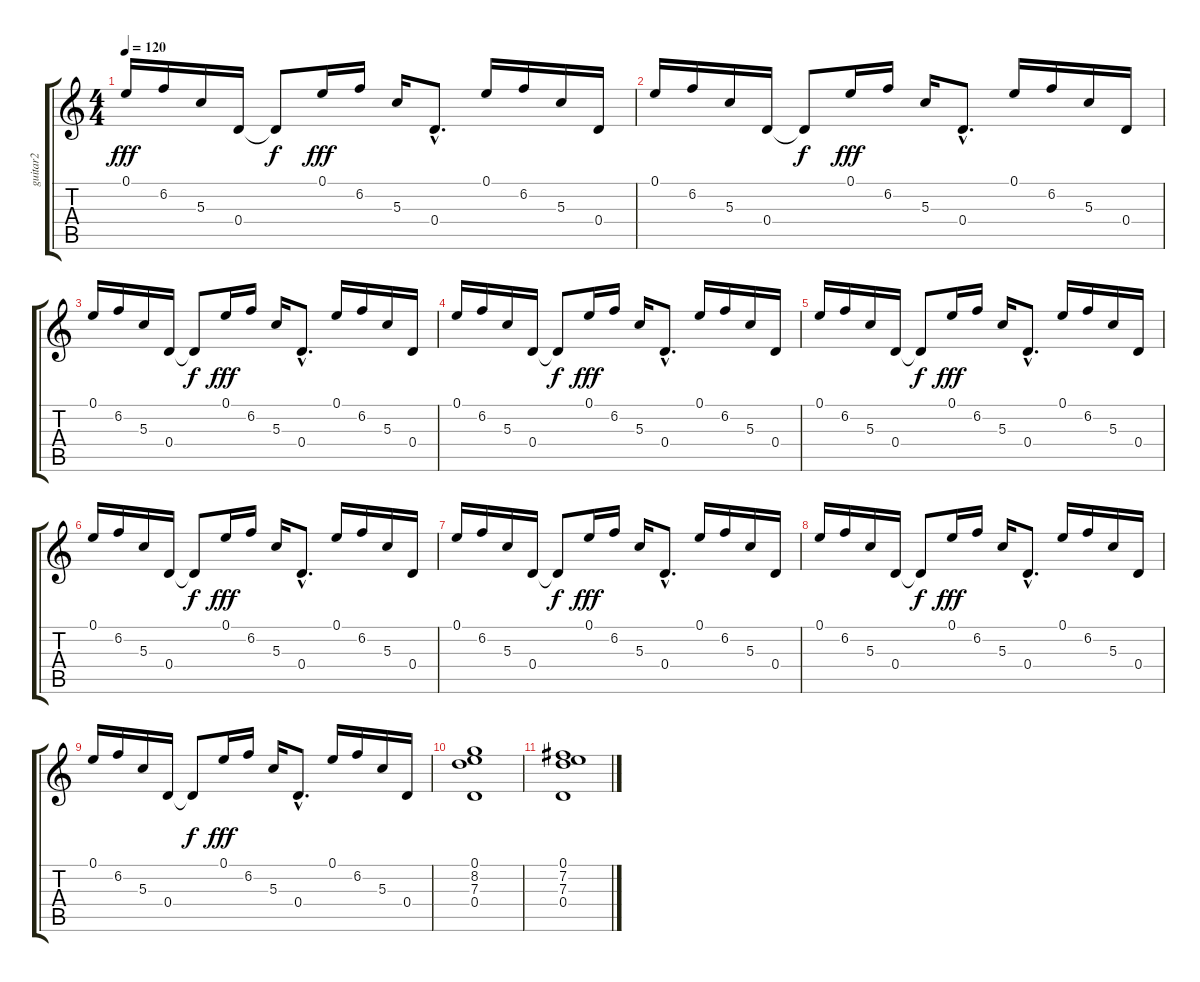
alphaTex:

\track ("guitar2" "guitar2") {instrument distortionguitar}
\staff {score tabs}
\tuning (E4 B3 G3 D3 A2 E2) {hide}
\ts (4 4)
\tempo 120
\clef g2
\ks c
0.1.16{dy fff} 6.2.16 5.3.16 0.4.16 0.4{t}.8{dy f} 0.1.16{dy fff} 6.2.16 5.3.16 0.4{hac}.8{d} 0.1.16 6.2.16 5.3.16 0.4.16 |
0.1.16 6.2.16 5.3.16 0.4.16 0.4{t}.8{dy f} 0.1.16{dy fff} 6.2.16 5.3.16 0.4{hac}.8{d} 0.1.16 6.2.16 5.3.16 0.4.16 |
0.1.16 6.2.16 5.3.16 0.4.16 0.4{t}.8{dy f} 0.1.16{dy fff} 6.2.16 5.3.16 0.4{hac}.8{d} 0.1.16 6.2.16 5.3.16 0.4.16 |
0.1.16 6.2.16 5.3.16 0.4.16 0.4{t}.8{dy f} 0.1.16{dy fff} 6.2.16 5.3.16 0.4{hac}.8{d} 0.1.16 6.2.16 5.3.16 0.4.16 |
0.1.16 6.2.16 5.3.16 0.4.16 0.4{t}.8{dy f} 0.1.16{dy fff} 6.2.16 5.3.16 0.4{hac}.8{d} 0.1.16 6.2.16 5.3.16 0.4.16 |
0.1.16 6.2.16 5.3.16 0.4.16 0.4{t}.8{dy f} 0.1.16{dy fff} 6.2.16 5.3.16 0.4{hac}.8{d} 0.1.16 6.2.16 5.3.16 0.4.16 |
0.1.16 6.2.16 5.3.16 0.4.16 0.4{t}.8{dy f} 0.1.16{dy fff} 6.2.16 5.3.16 0.4{hac}.8{d} 0.1.16 6.2.16 5.3.16 0.4.16 |
0.1.16 6.2.16 5.3.16 0.4.16 0.4{t}.8{dy f} 0.1.16{dy fff} 6.2.16 5.3.16 0.4{hac}.8{d} 0.1.16 6.2.16 5.3.16 0.4.16 |
0.1.16 6.2.16 5.3.16 0.4.16 0.4{t}.8{dy f} 0.1.16{dy fff} 6.2.16 5.3.16 0.4{hac}.8{d} 0.1.16 6.2.16 5.3.16 0.4.16 |
(0.1 8.2 7.3 0.4).1 |
(0.1 7.2 7.3 0.4).1
